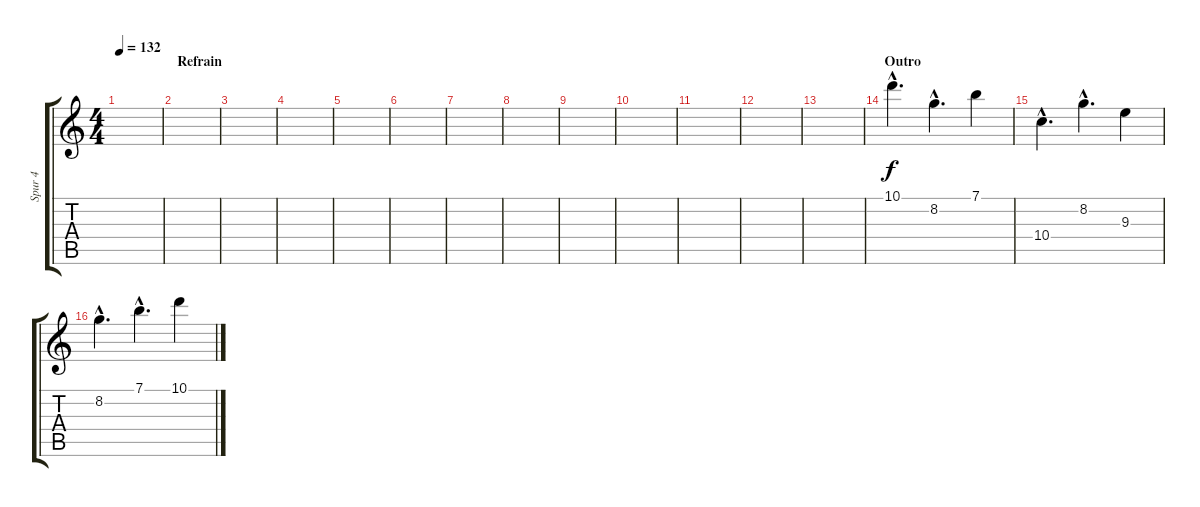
\track ("Spur 4" "Spur 4") {instrument overdrivenguitar}
\staff {score tabs}
\tuning (E4 B3 G3 D3 A2 E2) {hide}
\ts (4 4)
\tempo 132
\clef g2
\ks c
|
\section ("" "Refrain")
|
|
|
|
|
|
|
|
|
|
|
|
\section ("" "Outro")
10.1{hac}.4{d} 8.2{hac}.4{d} 7.1.4 |
10.4{hac}.4{d} 8.2{hac}.4{d} 9.3.4 |
8.2{hac}.4{d} 7.1{hac}.4{d} 10.1.4
